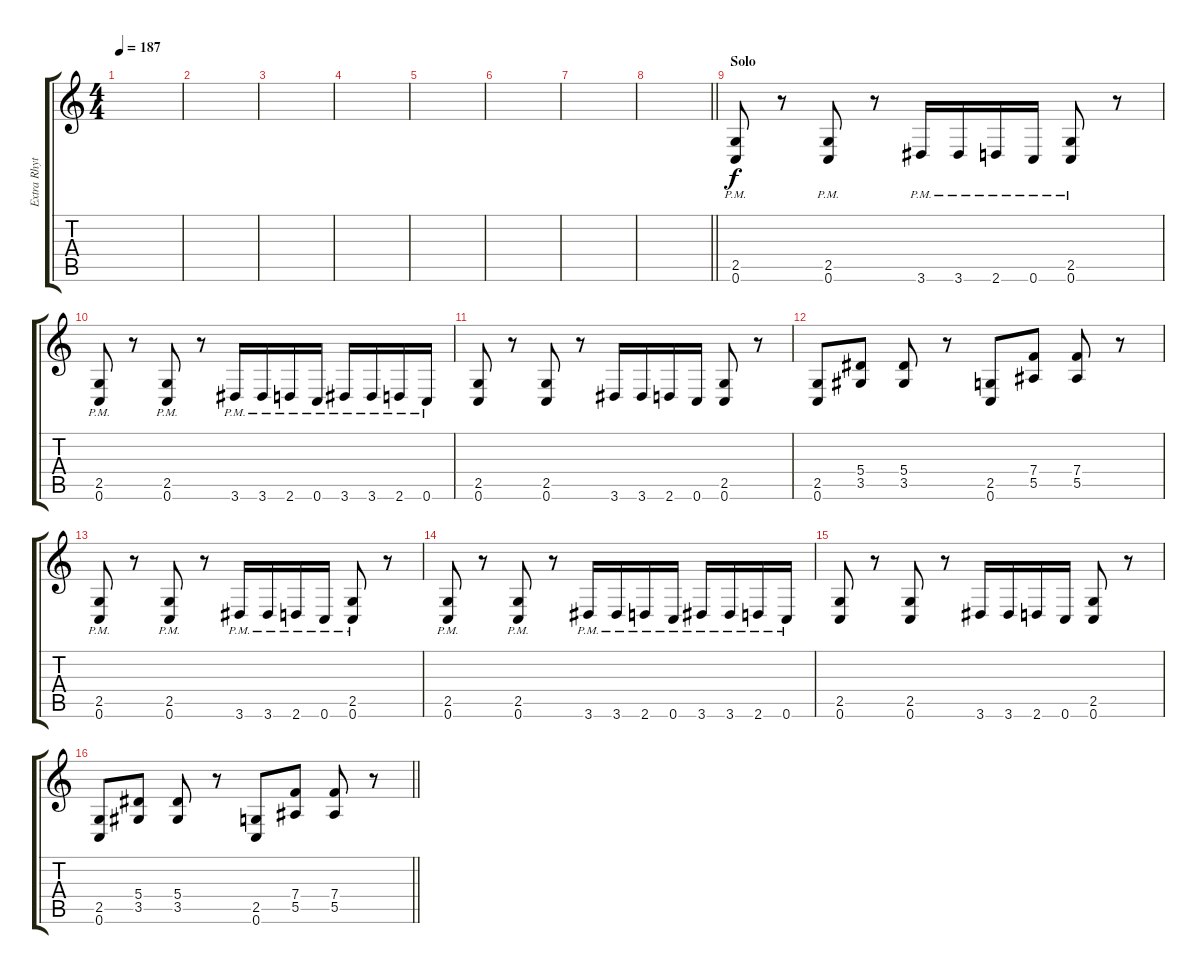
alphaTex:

\track ("Extra Rhythm Guitar (Left)" "Extra Rhyt") {instrument distortionguitar}
\staff {score tabs}
\tuning (C4 G3 Eb3 Bb2 F2 C2) {hide}
\ts (4 4)
\tempo 187
\clef g2
\ks c
|
|
|
|
|
|
|
\barLineRight lightlight
|
\section ("" "Solo")
(2.5{pm} 0.6{pm}).8 r.8 (2.5{pm} 0.6{pm}).8 r.8 3.6{pm}.16 3.6{pm}.16 2.6{pm}.16 0.6{pm}.16 (2.5{pm} 0.6{pm}).8 r.8 |
(2.5{pm} 0.6{pm}).8 r.8 (2.5{pm} 0.6{pm}).8 r.8 3.6{pm}.16 3.6{pm}.16 2.6{pm}.16 0.6{pm}.16 3.6{pm}.16 3.6{pm}.16 2.6{pm}.16 0.6{pm}.16 |
(2.5 0.6).8 r.8 (2.5 0.6).8 r.8 3.6.16 3.6.16 2.6.16 0.6.16 (2.5 0.6).8 r.8 |
(2.5 0.6).8 (5.4 3.5).8 (5.4 3.5).8 r.8 (2.5 0.6).8 (7.4 5.5).8 (7.4 5.5).8 r.8 |
(2.5{pm} 0.6{pm}).8 r.8 (2.5{pm} 0.6{pm}).8 r.8 3.6{pm}.16 3.6{pm}.16 2.6{pm}.16 0.6{pm}.16 (2.5{pm} 0.6{pm}).8 r.8 |
(2.5{pm} 0.6{pm}).8 r.8 (2.5{pm} 0.6{pm}).8 r.8 3.6{pm}.16 3.6{pm}.16 2.6{pm}.16 0.6{pm}.16 3.6{pm}.16 3.6{pm}.16 2.6{pm}.16 0.6{pm}.16 |
(2.5 0.6).8 r.8 (2.5 0.6).8 r.8 3.6.16 3.6.16 2.6.16 0.6.16 (2.5 0.6).8 r.8 |
\barLineRight lightlight
(2.5 0.6).8 (5.4 3.5).8 (5.4 3.5).8 r.8 (2.5 0.6).8 (7.4 5.5).8 (7.4 5.5).8 r.8
